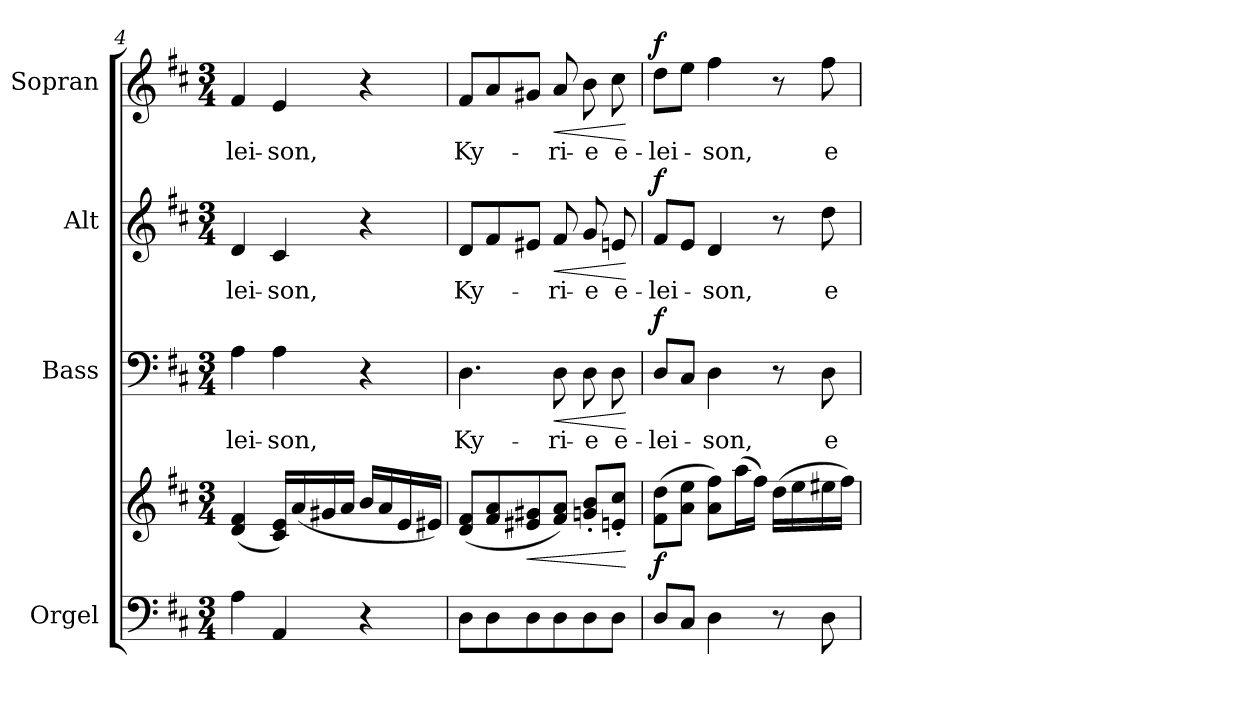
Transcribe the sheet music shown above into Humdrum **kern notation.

**kern	**kern	**dynam	**kern	**text	**dynam	**kern	**text	**dynam	**kern	**text	**dynam
*part4	*part4	*part4	*part3	*part3	*part3	*part2	*part2	*part2	*part1	*part1	*part1
*staff5	*staff4	*staff4/5	*staff3	*staff3	*staff3	*staff2	*staff2	*staff2	*staff1	*staff1	*staff1
*I"Orgel	*	*	*I"Bass	*	*	*I"Alt	*	*	*I"Sopran	*	*
*	*	*	*I'B.	*	*	*I'A.	*	*	*I'S.	*	*
*clefF4	*clefG2	*	*clefF4	*	*	*clefG2	*	*	*clefG2	*	*
*k[f#c#]	*k[f#c#]	*	*k[f#c#]	*	*	*k[f#c#]	*	*	*k[f#c#]	*	*
*D:	*D:	*	*D:	*	*	*D:	*	*	*D:	*	*
*M3/4	*M3/4	*	*M3/4	*	*	*M3/4	*	*	*M3/4	*	*
=4	=4	=4	=4	=4	=4	=4	=4	=4	=4	=4	=4
!	!	!	!	!LO:LY:b	!	!	!LO:LY:b	!	!	!LO:LY:b	!
4A\	(<4d/ 4f#/	.	4A\	-lei-	.	4d/	-lei-	.	4f#/	-lei-	.
!	!	!	!	!LO:LY:b	!	!	!LO:LY:b	!	!	!LO:LY:b	!
4AA/	16c#/ 16e/LL)	.	4A\	-son,	.	4c#/	-son,	.	4e/	-son,	.
.	(<16a/	.	.	.	.	.	.	.	.	.	.
.	16g#X/	.	.	.	.	.	.	.	.	.	.
.	16a/JJ	.	.	.	.	.	.	.	.	.	.
4r	16b/LL	.	4r	.	.	4r	.	.	4r	.	.
.	16a/	.	.	.	.	.	.	.	.	.	.
.	16e/	.	.	.	.	.	.	.	.	.	.
.	16e#X/JJ)	.	.	.	.	.	.	.	.	.	.
!!LO:LB:g=z
=5	=5	=5	=5	=5	=5	=5	=5	=5	=5	=5	=5
!	!	!	!	!LO:LY:b	!	!	!LO:LY:b	!	!	!LO:LY:b	!
8D\L	(<8d/ 8f#/L	.	4.D\	Ky-	.	8d/L	Ky-	.	8f#/L	Ky-	.
8D\	8f#/ 8a/	.	.	.	.	8f#/	.	.	8a/	.	.
!	!	!LO:HP:b	!	!	!	!	!	!	!	!	!
8D\	8e#X/ 8g#X/	<	.	.	.	8e#X/J	.	.	8g#X/J	.	.
!	!	!	!	!LO:LY:b	!LO:HP:b	!	!LO:LY:b	!LO:HP:b	!	!LO:LY:b	!LO:HP:b
8D\	8f#/ 8a/J)	.	8D\	-ri-	<	8f#/	-ri-	<	8a/	-ri-	<
!	!	!	!	!LO:LY:b	!	!	!LO:LY:b	!	!	!LO:LY:b	!
8D\	8gn/'< 8b/'<L	.	8D\	-e	.	8g/	-e	.	8b\	-e	.
!	!	!	!	!LO:LY:b	!	!	!LO:LY:b	!	!	!LO:LY:b	!
8D\J	8en/'< 8cc#/'<J	.	8D\	e-	.	8en/	e-	.	8cc#\	e-	.
.	.	[	.	.	[	.	.	[	.	.	[
=6	=6	=6	=6	=6	=6	=6	=6	=6	=6	=6	=6
!	!	!LO:DY:b	!	!LO:LY:b	!LO:DY:a	!	!LO:LY:b	!LO:DY:a	!	!LO:LY:b	!LO:DY:a
8D/L	(>8f#\ 8dd\L	f	8D/L	-lei-	f	8f#/L	-lei-	f	8dd\L	-lei-	f
8C#/J	8a\ 8ee\J	.	8C#/J	.	.	8e/J	.	.	8ee\J	.	.
!	!	!	!	!LO:LY:b	!	!	!LO:LY:b	!	!	!LO:LY:b	!
4D\	8a\ 8ff#\L)	.	4D\	-son,	.	4d/	-son,	.	4ff#\	-son,	.
.	(>16aa\L	.	.	.	.	.	.	.	.	.	.
.	16ff#\JJ)	.	.	.	.	.	.	.	.	.	.
8r	(>16dd\LL	.	8r	.	.	8r	.	.	8r	.	.
.	16ee\	.	.	.	.	.	.	.	.	.	.
!	!	!	!	!LO:LY:b	!	!	!LO:LY:b	!	!	!LO:LY:b	!
8D\	16ee#X\	.	8D\	e-	.	8dd\	e-	.	8ff#\	e-	.
.	16ff#\JJ)	.	.	.	.	.	.	.	.	.	.
=	=	=	=	=	=	=	=	=	=	=	=
*-	*-	*-	*-	*-	*-	*-	*-	*-	*-	*-	*-
